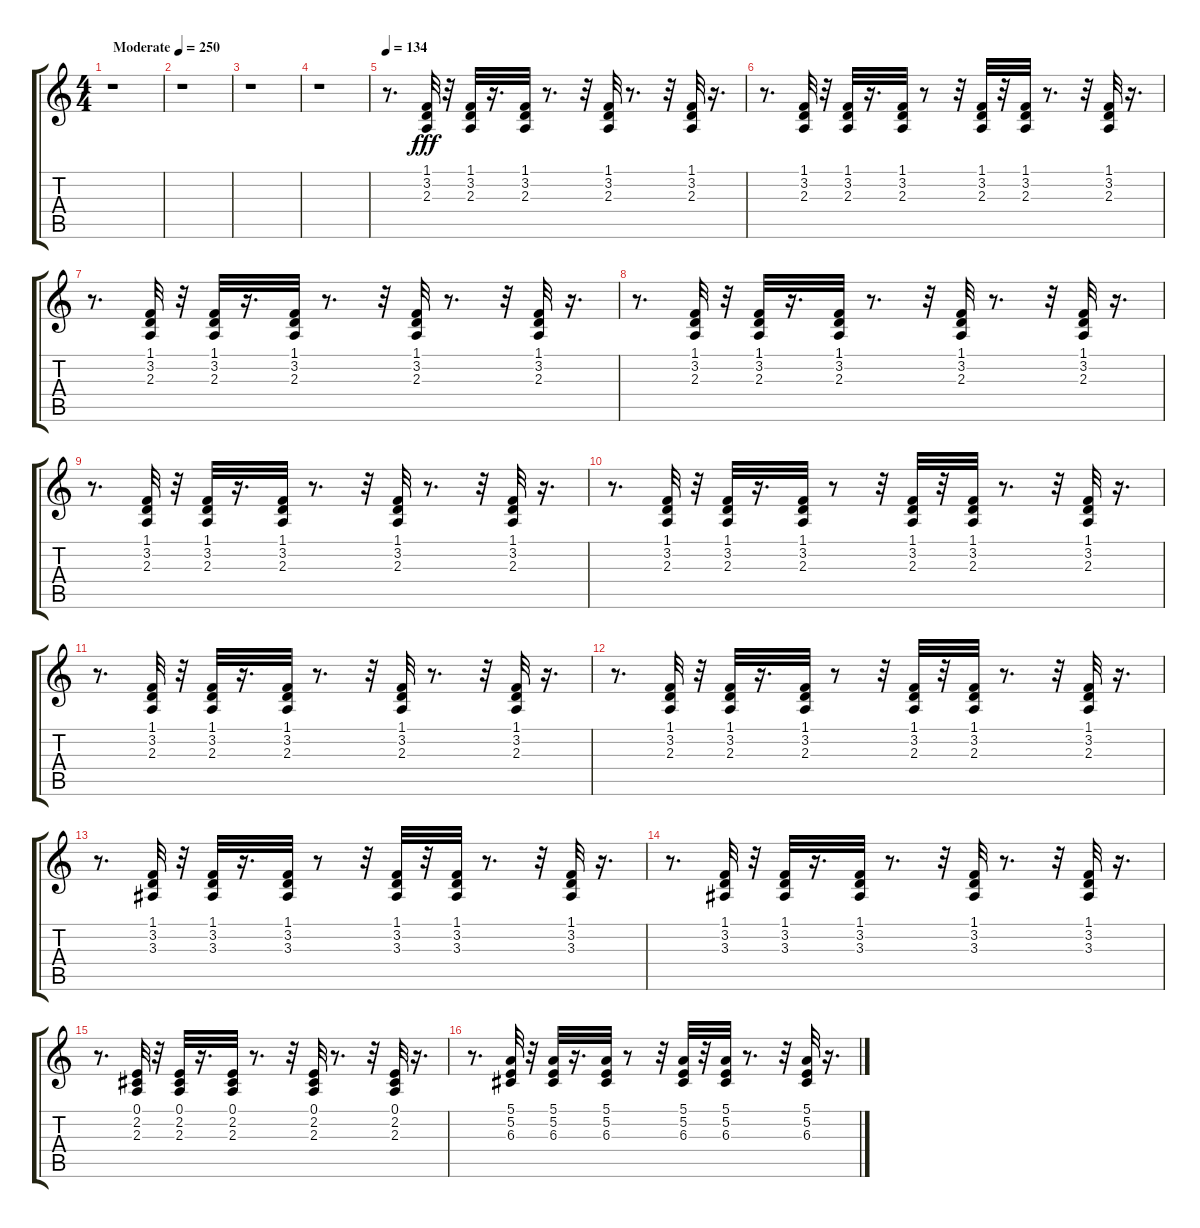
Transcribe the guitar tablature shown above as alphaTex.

\track "" {instrument electricpiano2}
\staff {score tabs}
\tuning (E4 B3 G3 D3 A2 E2) {hide}
\ts (4 4)
\tempo (250 "Moderate")
\clef g2
\ks c
r.1{dy fff instrument electricpiano2} |
r.1 |
r.1 |
r.1 |
\tempo 134
r.8{d} (1.1 3.2 2.3).32{volume 10} r.32 (1.1 3.2 2.3).32 r.16{d} (1.1 3.2 2.3).32 r.8{d} r.32 (1.1 3.2 2.3).32 r.8{d} r.32 (1.1 3.2 2.3).32 r.16{d} |
r.8{d} (1.1 3.2 2.3).32 r.32 (1.1 3.2 2.3).32 r.16{d} (1.1 3.2 2.3).32 r.8 r.32 (1.1 3.2 2.3).32 r.32 (1.1 3.2 2.3).32 r.8{d} r.32 (1.1 3.2 2.3).32 r.16{d} |
r.8{d} (1.1 3.2 2.3).32 r.32 (1.1 3.2 2.3).32 r.16{d} (1.1 3.2 2.3).32 r.8{d} r.32 (1.1 3.2 2.3).32 r.8{d} r.32 (1.1 3.2 2.3).32 r.16{d} |
r.8{d} (1.1 3.2 2.3).32 r.32 (1.1 3.2 2.3).32 r.16{d} (1.1 3.2 2.3).32 r.8{d} r.32 (1.1 3.2 2.3).32 r.8{d} r.32 (1.1 3.2 2.3).32 r.16{d} |
r.8{d} (1.1 3.2 2.3).32{volume 10} r.32 (1.1 3.2 2.3).32 r.16{d} (1.1 3.2 2.3).32 r.8{d} r.32 (1.1 3.2 2.3).32 r.8{d} r.32 (1.1 3.2 2.3).32 r.16{d} |
r.8{d} (1.1 3.2 2.3).32 r.32 (1.1 3.2 2.3).32 r.16{d} (1.1 3.2 2.3).32 r.8 r.32 (1.1 3.2 2.3).32 r.32 (1.1 3.2 2.3).32 r.8{d} r.32 (1.1 3.2 2.3).32 r.16{d} |
r.8{d} (1.1 3.2 2.3).32 r.32 (1.1 3.2 2.3).32 r.16{d} (1.1 3.2 2.3).32 r.8{d} r.32 (1.1 3.2 2.3).32 r.8{d} r.32 (1.1 3.2 2.3).32 r.16{d} |
r.8{d} (1.1 3.2 2.3).32 r.32 (1.1 3.2 2.3).32 r.16{d} (1.1 3.2 2.3).32 r.8 r.32 (1.1 3.2 2.3).32 r.32 (1.1 3.2 2.3).32 r.8{d} r.32 (1.1 3.2 2.3).32 r.16{d} |
r.8{d} (1.1 3.2 3.3).32 r.32 (1.1 3.2 3.3).32 r.16{d} (1.1 3.2 3.3).32 r.8 r.32 (1.1 3.2 3.3).32 r.32 (1.1 3.2 3.3).32 r.8{d} r.32 (1.1 3.2 3.3).32 r.16{d} |
r.8{d} (1.1 3.2 3.3).32 r.32 (1.1 3.2 3.3).32 r.16{d} (1.1 3.2 3.3).32 r.8{d} r.32 (1.1 3.2 3.3).32 r.8{d} r.32 (1.1 3.2 3.3).32 r.16{d} |
r.8{d} (0.1 2.2 2.3).32 r.32 (0.1 2.2 2.3).32 r.16{d} (0.1 2.2 2.3).32 r.8{d} r.32 (0.1 2.2 2.3).32 r.8{d} r.32 (0.1 2.2 2.3).32 r.16{d} |
r.8{d} (5.1 5.2 6.3).32 r.32 (5.1 5.2 6.3).32 r.16{d} (5.1 5.2 6.3).32 r.8 r.32 (5.1 5.2 6.3).32 r.32 (5.1 5.2 6.3).32 r.8{d} r.32 (5.1 5.2 6.3).32 r.16{d}
